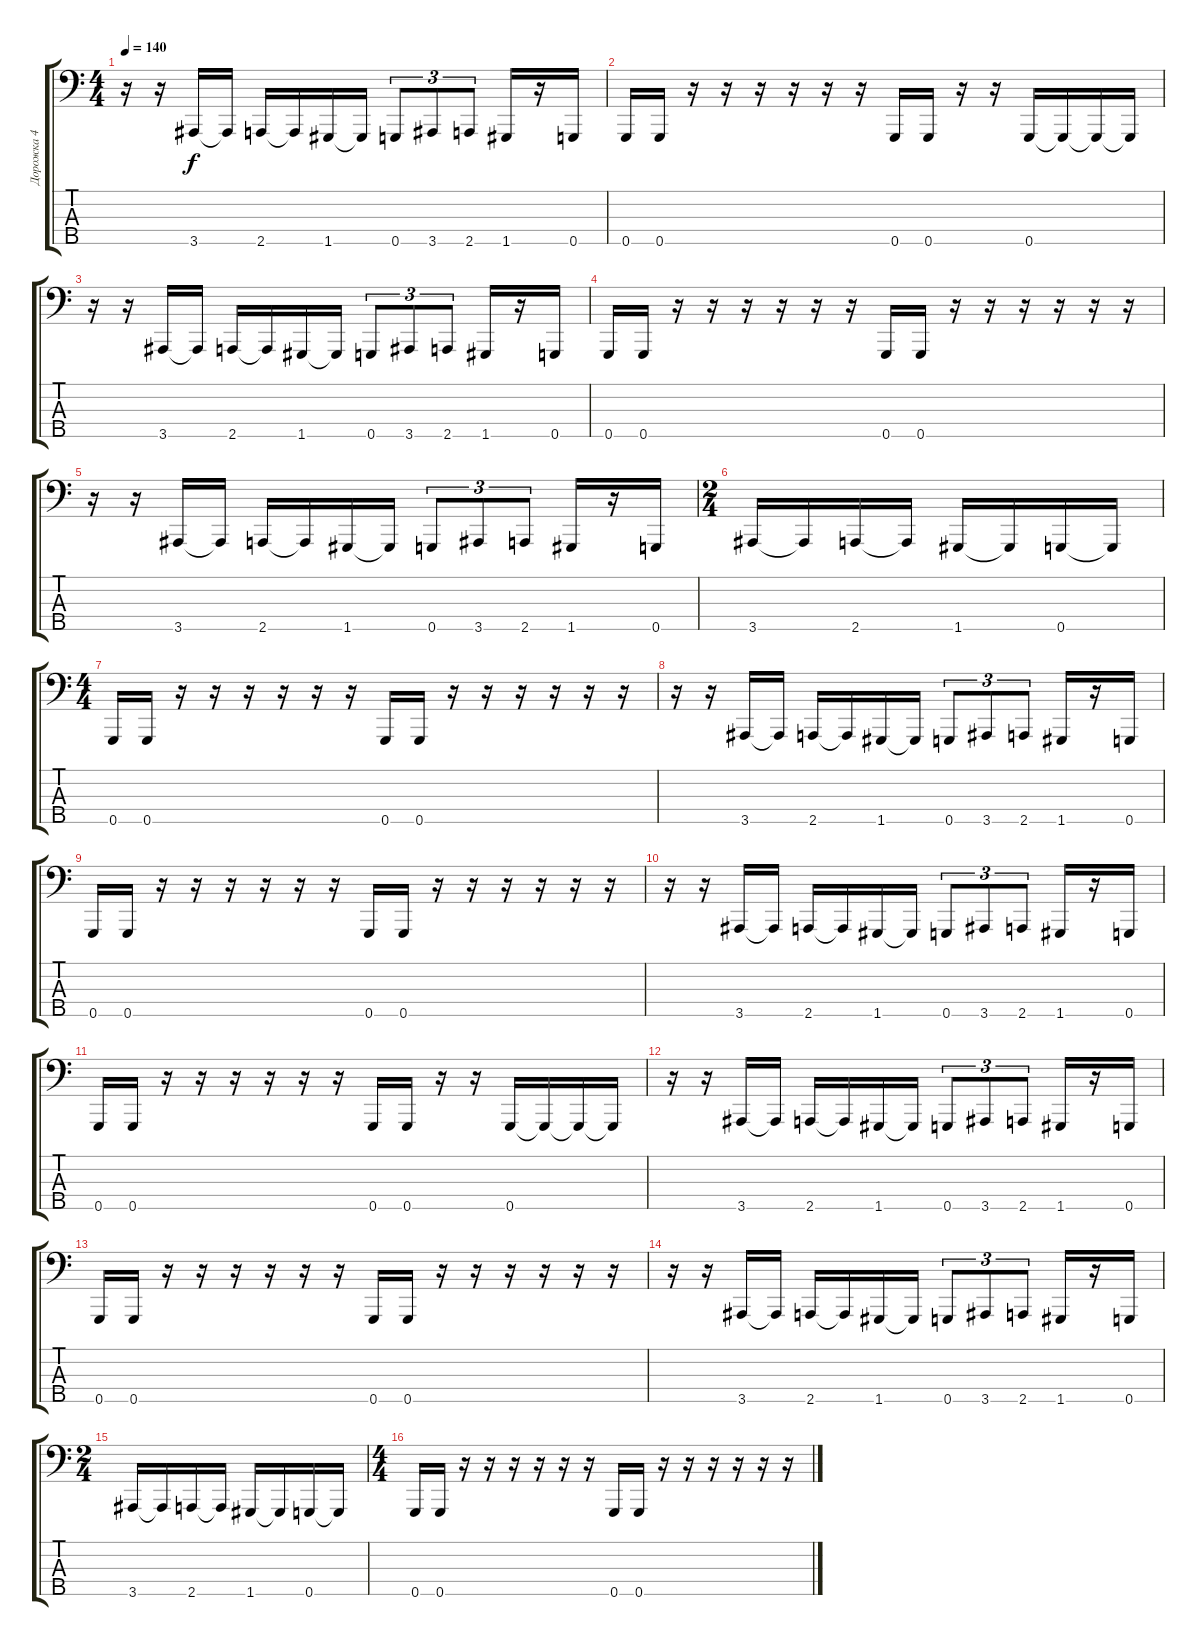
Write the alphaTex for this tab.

\track ("Дорожка 4" "Дорожка 4") {instrument electricbassfinger}
\staff {score tabs}
\tuning (Ab2 Eb2 Bb1 F1 G0) {hide}
\ts (4 4)
\tempo 140
\clef f4
\ks c
r.16{dy f} r.16 3.5.16 3.5{t}.16 2.5.16 2.5{t}.16 1.5.16 1.5{t}.16 0.5.8{tu (3 2)} 3.5.8{tu (3 2)} 2.5.8{tu (3 2)} 1.5.16 r.16 0.5.16 |
0.5.16 0.5.16 r.16 r.16 r.16 r.16 r.16 r.16 0.5.16 0.5.16 r.16 r.16 0.5.16 0.5{t}.16 0.5{t}.16 0.5{t}.16 |
r.16 r.16 3.5.16 3.5{t}.16 2.5.16 2.5{t}.16 1.5.16 1.5{t}.16 0.5.8{tu (3 2)} 3.5.8{tu (3 2)} 2.5.8{tu (3 2)} 1.5.16 r.16 0.5.16 |
0.5.16 0.5.16 r.16 r.16 r.16 r.16 r.16 r.16 0.5.16 0.5.16 r.16 r.16 r.16 r.16 r.16 r.16 |
r.16 r.16 3.5.16 3.5{t}.16 2.5.16 2.5{t}.16 1.5.16 1.5{t}.16 0.5.8{tu (3 2)} 3.5.8{tu (3 2)} 2.5.8{tu (3 2)} 1.5.16 r.16 0.5.16 |
\ts (2 4)
3.5.16 3.5{t}.16 2.5.16 2.5{t}.16 1.5.16 1.5{t}.16 0.5.16 0.5{t}.16 |
\ts (4 4)
0.5.16 0.5.16 r.16 r.16 r.16 r.16 r.16 r.16 0.5.16 0.5.16 r.16 r.16 r.16 r.16 r.16 r.16 |
r.16 r.16 3.5.16 3.5{t}.16 2.5.16 2.5{t}.16 1.5.16 1.5{t}.16 0.5.8{tu (3 2)} 3.5.8{tu (3 2)} 2.5.8{tu (3 2)} 1.5.16 r.16 0.5.16 |
0.5.16 0.5.16 r.16 r.16 r.16 r.16 r.16 r.16 0.5.16 0.5.16 r.16 r.16 r.16 r.16 r.16 r.16 |
r.16 r.16 3.5.16 3.5{t}.16 2.5.16 2.5{t}.16 1.5.16 1.5{t}.16 0.5.8{tu (3 2)} 3.5.8{tu (3 2)} 2.5.8{tu (3 2)} 1.5.16 r.16 0.5.16 |
0.5.16 0.5.16 r.16 r.16 r.16 r.16 r.16 r.16 0.5.16 0.5.16 r.16 r.16 0.5.16 0.5{t}.16 0.5{t}.16 0.5{t}.16 |
r.16 r.16 3.5.16 3.5{t}.16 2.5.16 2.5{t}.16 1.5.16 1.5{t}.16 0.5.8{tu (3 2)} 3.5.8{tu (3 2)} 2.5.8{tu (3 2)} 1.5.16 r.16 0.5.16 |
0.5.16 0.5.16 r.16 r.16 r.16 r.16 r.16 r.16 0.5.16 0.5.16 r.16 r.16 r.16 r.16 r.16 r.16 |
r.16 r.16 3.5.16 3.5{t}.16 2.5.16 2.5{t}.16 1.5.16 1.5{t}.16 0.5.8{tu (3 2)} 3.5.8{tu (3 2)} 2.5.8{tu (3 2)} 1.5.16 r.16 0.5.16 |
\ts (2 4)
3.5.16 3.5{t}.16 2.5.16 2.5{t}.16 1.5.16 1.5{t}.16 0.5.16 0.5{t}.16 |
\ts (4 4)
0.5.16 0.5.16 r.16 r.16 r.16 r.16 r.16 r.16 0.5.16 0.5.16 r.16 r.16 r.16 r.16 r.16 r.16
